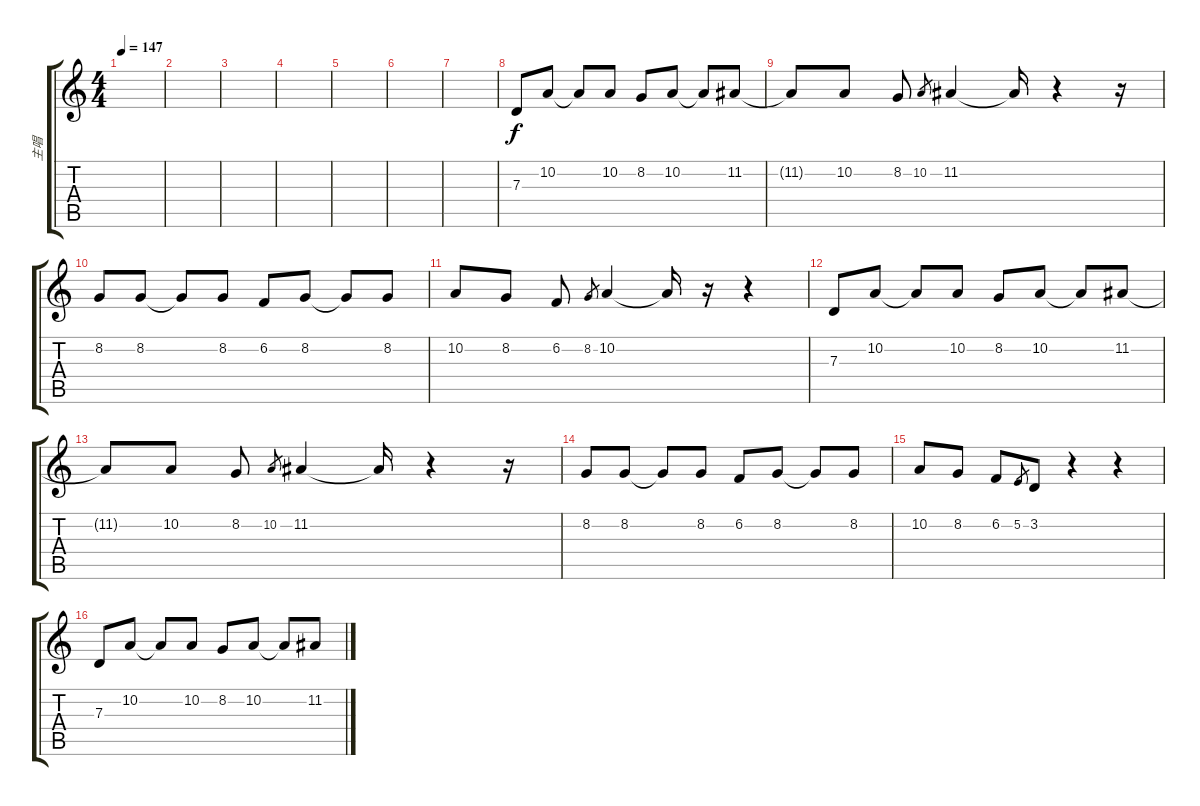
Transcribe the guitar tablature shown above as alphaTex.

\track ("主唱" "主唱") {instrument lead1square}
\staff {score tabs}
\tuning (E4 B3 G3 D3 A2 E2) {hide}
\ts (4 4)
\tempo 147
\clef g2
\ks c
|
|
|
|
|
|
|
7.3.8 10.2.8 10.2{t}.8 10.2.8 8.2.8 10.2.8 10.2{t}.8 11.2.8 |
11.2{t}.8 10.2.8 8.2.8 10.2.8{gr} 11.2.4 11.2{t}.16 r.4 r.16 |
8.2.8 8.2.8 8.2{t}.8 8.2.8 6.2.8 8.2.8 8.2{t}.8 8.2.8 |
10.2.8 8.2.8 6.2.8 8.2.8{gr} 10.2.4 10.2{t}.16 r.16 r.4 |
7.3.8 10.2.8 10.2{t}.8 10.2.8 8.2.8 10.2.8 10.2{t}.8 11.2.8 |
11.2{t}.8 10.2.8 8.2.8 10.2.8{gr} 11.2.4 11.2{t}.16 r.4 r.16 |
8.2.8 8.2.8 8.2{t}.8 8.2.8 6.2.8 8.2.8 8.2{t}.8 8.2.8 |
10.2.8 8.2.8 6.2.8 5.2.8{gr} 3.2.8 r.4 r.4 |
7.3.8 10.2.8 10.2{t}.8 10.2.8 8.2.8 10.2.8 10.2{t}.8 11.2.8
